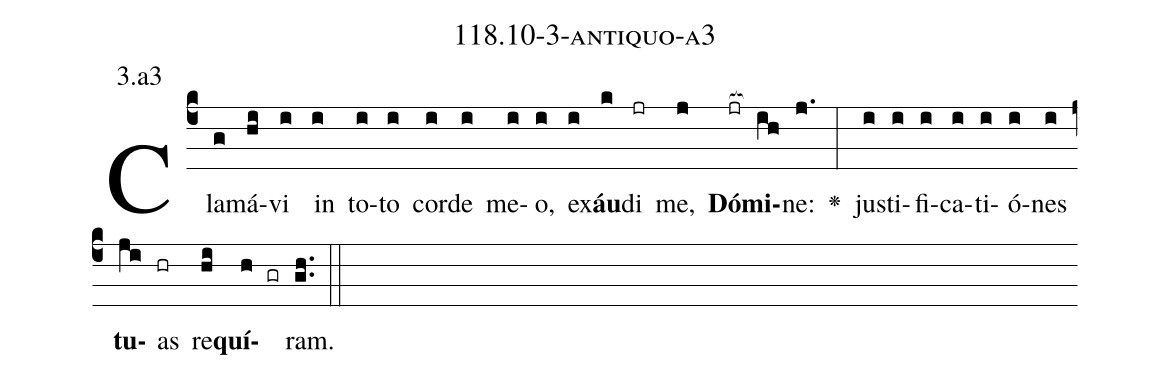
name: 118.10-3-antiquo-a3;
annotation: 3.a3;
%%
(c4)Cla(g)má(hi)vi(i) in(i) to(i)to(i) cor(i)de(i) me(i)o,(i) ex(i)<b>áu</b>(k)di(jr) me,(j) <b>Dó</b>(jr[ocb:1{])<b>mi</b>(ih[ocb:0}])ne:(j.) <v>\greheightstar</v>(:) jus(i)ti(i)fi(i)ca(i)ti(i)ó(i)nes(i) <b>tu</b>(ji)as(hr) re(hi)<b>quí</b>(h gr)ram.(gh..) (::)


%E(i) u(i) o(ji) u(hi) a(h) e.(gh..) (::)
